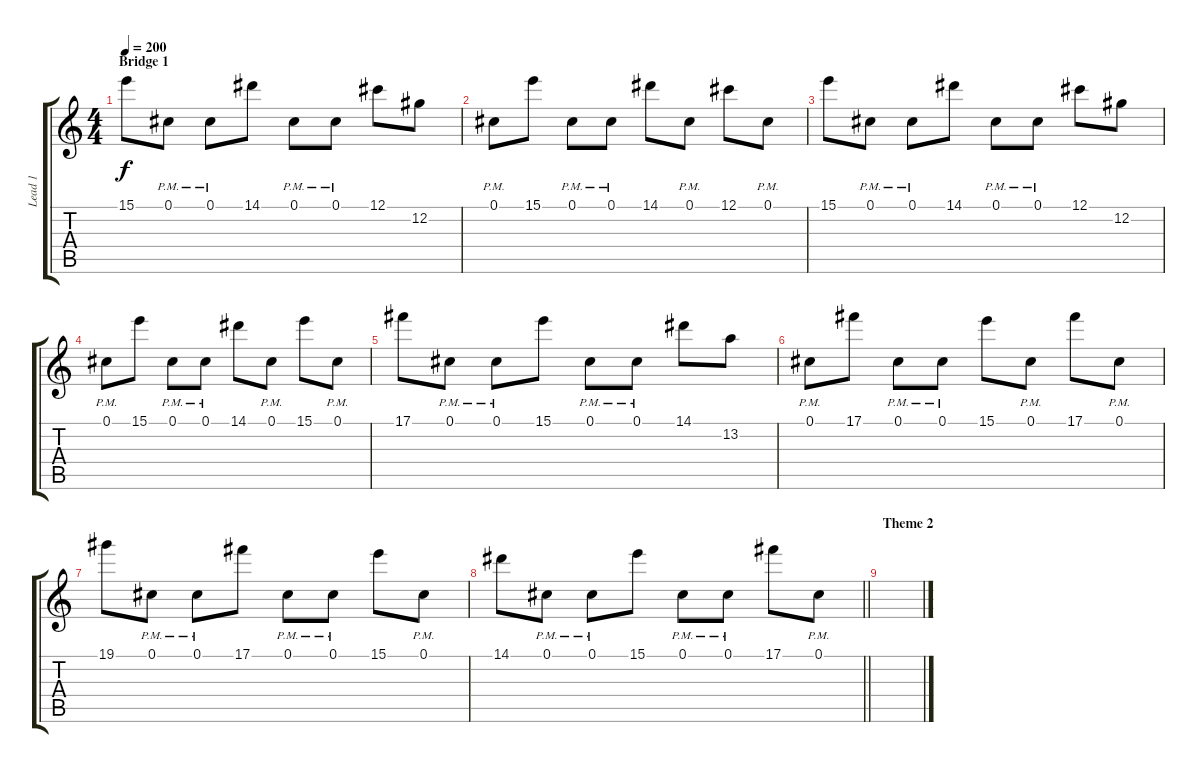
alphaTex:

\track ("Lead 1" "Lead 1") {instrument distortionguitar}
\staff {score tabs}
\tuning (Db4 Ab3 E3 B2 Gb2 Db2) {hide}
\ts (4 4)
\section ("" "Bridge 1")
\tempo 200
\clef g2
\ks c
15.1.8{dy f} 0.1{pm}.8 0.1{pm}.8 14.1.8 0.1{pm}.8 0.1{pm}.8 12.1.8 12.2.8 |
0.1{pm}.8 15.1.8 0.1{pm}.8 0.1{pm}.8 14.1.8 0.1{pm}.8 12.1.8 0.1{pm}.8 |
15.1.8 0.1{pm}.8 0.1{pm}.8 14.1.8 0.1{pm}.8 0.1{pm}.8 12.1.8 12.2.8 |
0.1{pm}.8 15.1.8 0.1{pm}.8 0.1{pm}.8 14.1.8 0.1{pm}.8 15.1.8 0.1{pm}.8 |
17.1.8 0.1{pm}.8 0.1{pm}.8 15.1.8 0.1{pm}.8 0.1{pm}.8 14.1.8 13.2.8 |
0.1{pm}.8 17.1.8 0.1{pm}.8 0.1{pm}.8 15.1.8 0.1{pm}.8 17.1.8 0.1{pm}.8 |
19.1.8 0.1{pm}.8 0.1{pm}.8 17.1.8 0.1{pm}.8 0.1{pm}.8 15.1.8 0.1{pm}.8 |
\barLineRight lightlight
14.1.8 0.1{pm}.8 0.1{pm}.8 15.1.8 0.1{pm}.8 0.1{pm}.8 17.1.8 0.1{pm}.8 |
\section ("" "Theme 2")
